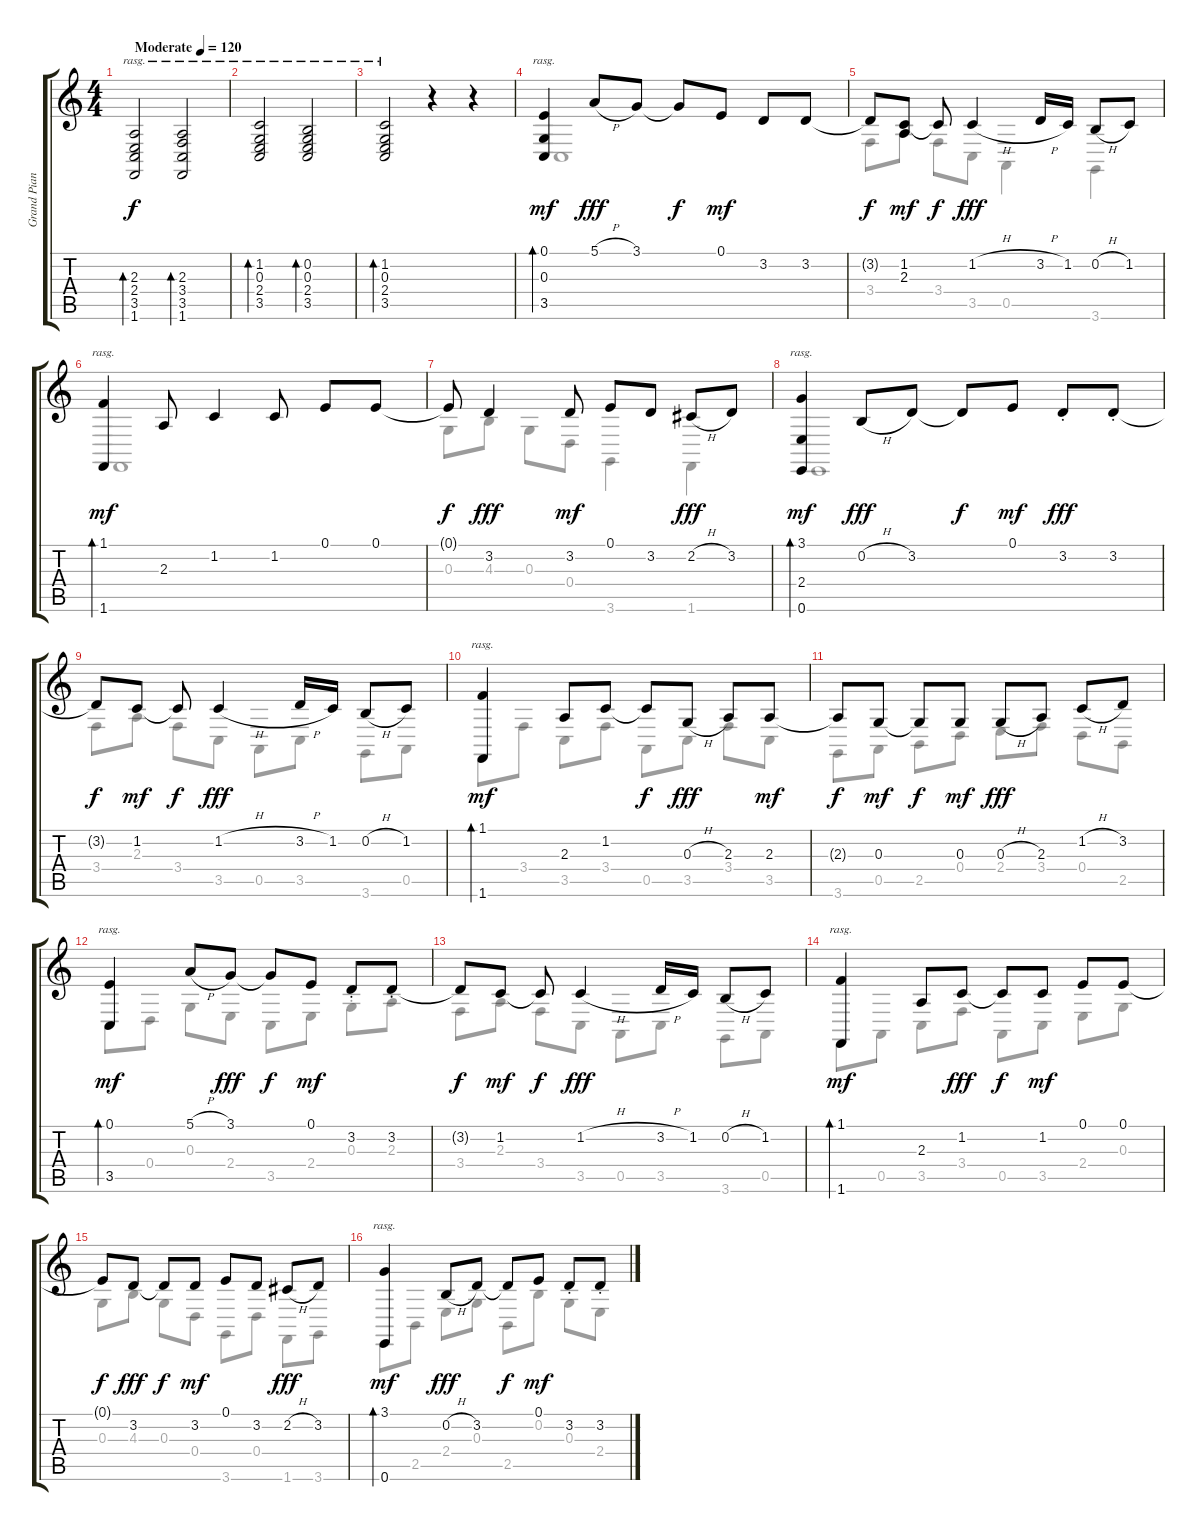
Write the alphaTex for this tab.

\track ("Grand Piano" "Grand Pian") {instrument acousticgrandpiano}
\staff {score tabs}
\tuning (E4 B3 G3 D3 A2 E2) {hide}
\voice
\ts (4 4)
\tempo (120 "Moderate")
\clef g2
\ks c
(2.3 2.4 3.5 1.6).2{bd 480 rasg ii dy f instrument acousticgrandpiano} (2.3 3.4 3.5 1.6).2{bd 480 rasg ii} |
(1.2 0.3 2.4 3.5).2{bd 480 rasg ii} (0.2 0.3 2.4 3.5).2{bd 240 rasg ii} |
(1.2 0.3 2.4 3.5).2{bd 480 rasg ii} r.4 r.4 |
(0.1 0.3 3.5).4{bd 120 rasg ii dy mf} 5.1{h}.8{dy fff} 3.1.8 3.1{t}.8{dy f} 0.1.8{dy mf} 3.2.8 3.2.8 |
3.2{t}.8{dy f} (1.2 2.3).8{dy mf} 1.2{t}.8{dy f} 1.2{h}.4{dy fff} 3.2{h}.16 1.2.16 0.2{h}.8 1.2.8 |
(1.1 1.6).4{bd 120 rasg ii dy mf} 2.3.8 1.2.4 1.2.8 0.1.8 0.1.8 |
0.1{t}.8{dy f} 3.2.4{dy fff} 3.2.8{dy mf} 0.1.8 3.2.8 2.2{h}.8{dy fff} 3.2.8 |
(3.1 2.4 0.6).4{bd 120 rasg ii dy mf} 0.2{h}.8{dy fff} 3.2.8 3.2{t}.8{dy f} 0.1.8{dy mf} 3.2{st}.8{dy fff} 3.2{st}.8 |
3.2{t}.8{dy f} 1.2.8{dy mf} 1.2{t}.8{dy f} 1.2{h}.4{dy fff} 3.2{h}.16 1.2.16 0.2{h}.8 1.2.8 |
(1.1 1.6).4{bd 120 rasg ii dy mf} 2.3.8 1.2.8 1.2{t}.8{dy f} 0.3{h}.8{dy fff} 2.3.8 2.3.8{dy mf} |
2.3{t}.8{dy f} 0.3.8{dy mf} 0.3{t}.8{dy f} 0.3.8{dy mf} 0.3{h}.8{dy fff} 2.3.8 1.2{h}.8 3.2.8 |
(0.1 3.5).4{bd 120 rasg ii dy mf} 5.1{h}.8 3.1.8{dy fff} 3.1{t}.8{dy f} 0.1.8{dy mf} 3.2{st}.8 3.2{st}.8 |
3.2{t}.8{dy f} 1.2.8{dy mf} 1.2{t}.8{dy f} 1.2{h}.4{dy fff} 3.2{h}.16 1.2.16 0.2{h}.8 1.2.8 |
(1.1 1.6).4{bd 120 rasg ii dy mf} 2.3.8 1.2.8{dy fff} 1.2{t}.8{dy f} 1.2.8{dy mf} 0.1.8 0.1.8 |
0.1{t}.8{dy f} 3.2.8{dy fff} 3.2{t}.8{dy f} 3.2.8{dy mf} 0.1.8 3.2.8 2.2{h}.8{dy fff} 3.2.8 |
(3.1 0.6).4{bd 120 rasg ii dy mf} 0.2{h}.8{dy fff} 3.2.8 3.2{t}.8{dy f} 0.1.8{dy mf} 3.2{st}.8 3.2{st}.8
\voice
\clef g2
\ottava regular
\simile none
\ks c
|
|
|
3.5.1 |
3.4.8 2.3.8 3.4.8 3.5.8 0.5.4 3.6.4 |
1.6.1 |
0.3.8 4.3.8 0.3.8 0.4.8 3.6.4 1.6.4 |
0.6.1 |
3.4.8 2.3.8 3.4.8 3.5.8 0.5.8 3.5.8 3.6.8 0.5.8 |
1.6.8 3.4.8 3.5.8 3.4.8 0.5.8 3.5.8 3.4.8 3.5.8 |
3.6.8 0.5.8 2.5.8 0.4.8 2.4.8 3.4.8 0.4.8 2.5.8 |
3.5.8 0.4.8 0.3.8 2.4.8 3.5.8 2.4.8 0.3{st}.8 2.3{st}.8 |
3.4.8 2.3.8 3.4.8 3.5.8 0.5.8 3.5.8 3.6.8 0.5.8 |
1.6.8 0.5.8 3.5.8 3.4.8 0.5.8 3.5.8 2.4.8 0.3.8 |
0.3.8 4.3.8 0.3.8 0.4.8 3.6.8 0.4.8 1.6.8 3.6.8 |
0.6.8 2.5.8 2.4.8 0.3.8 2.5.8 0.2.8 0.3.8 2.4.8
